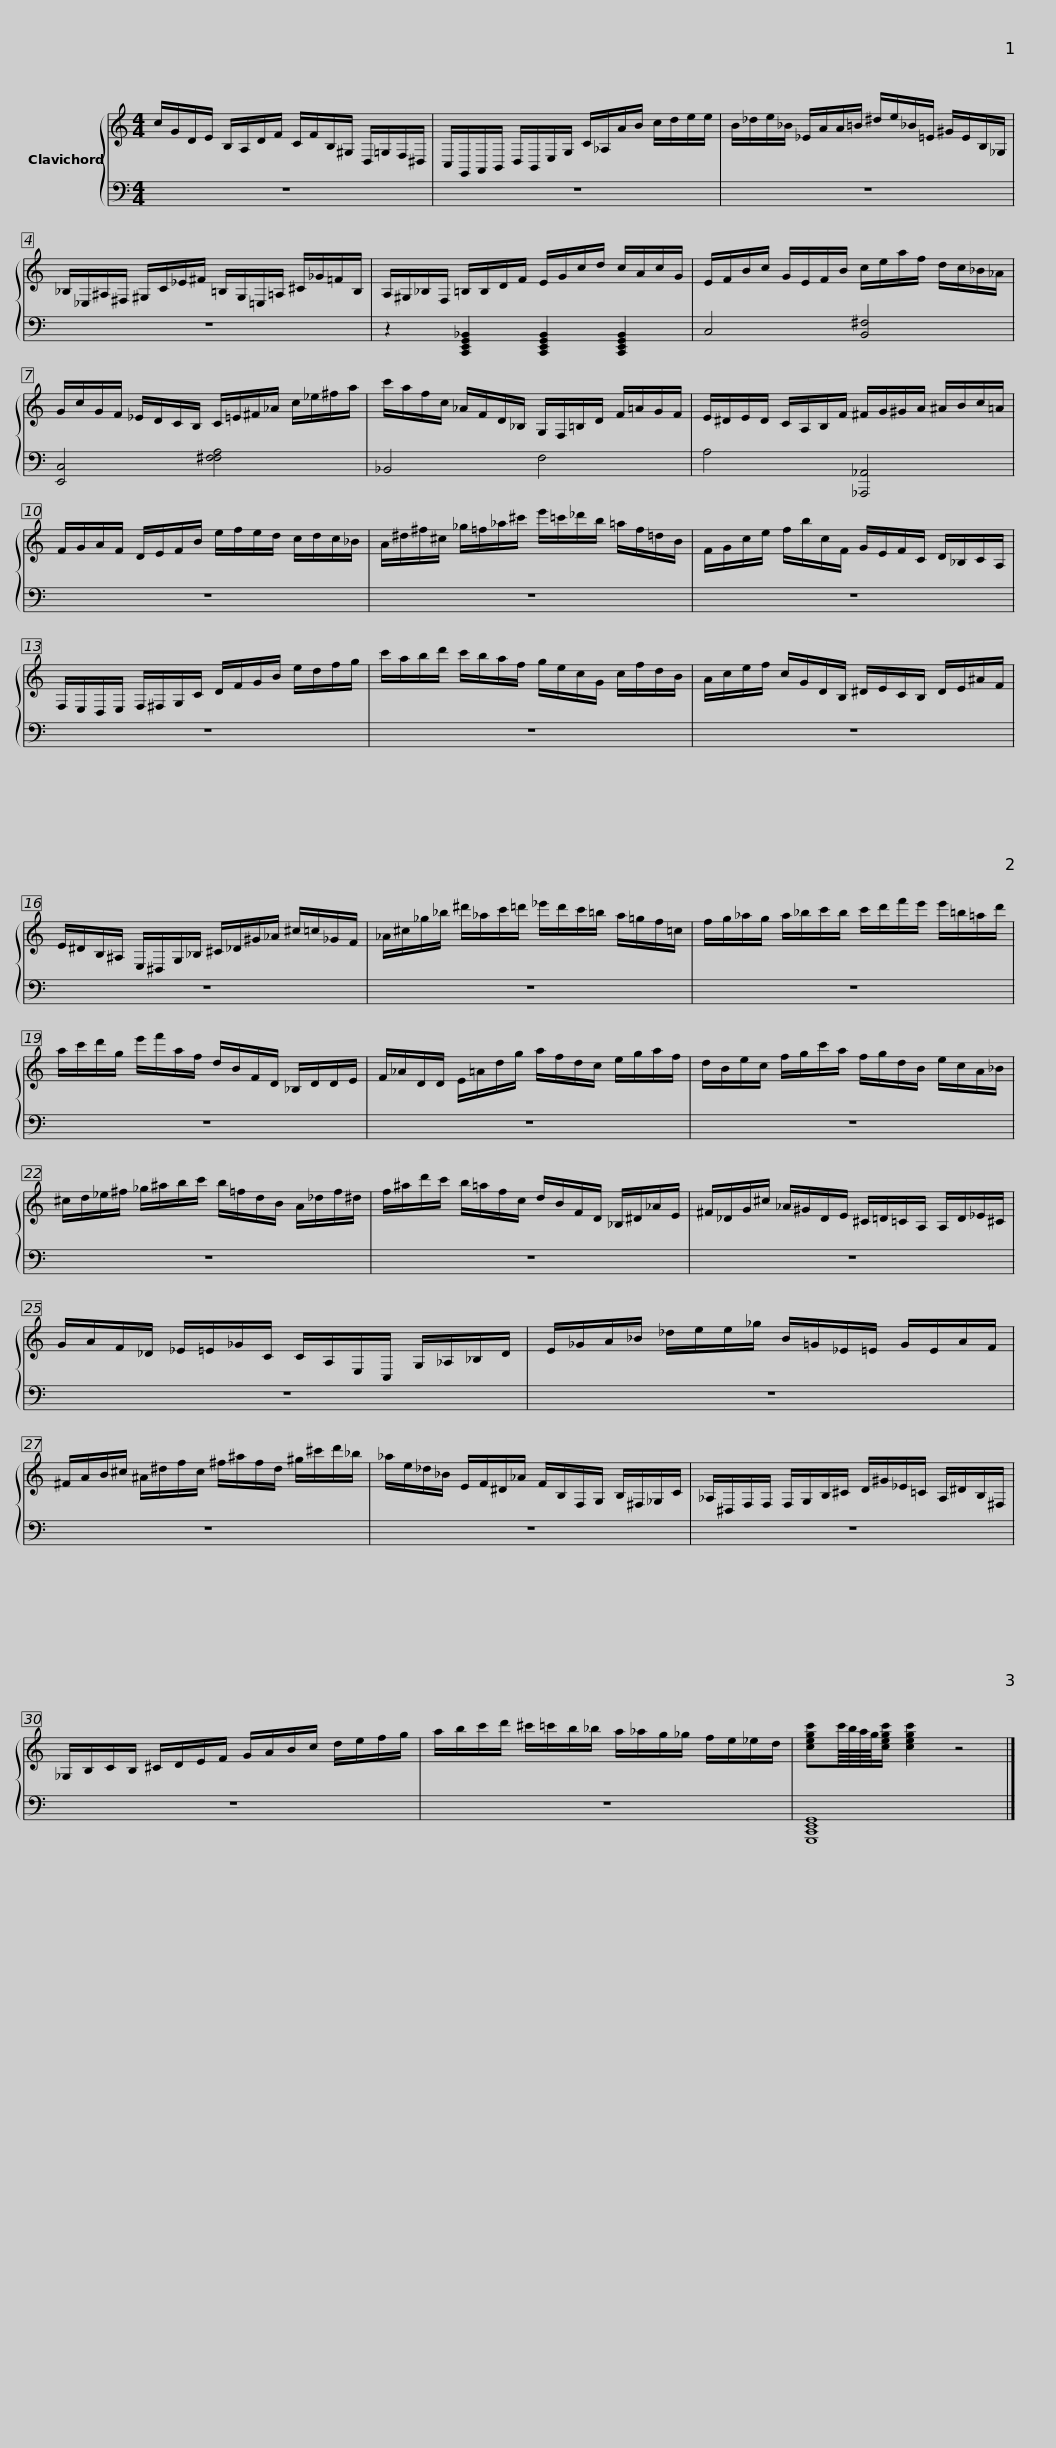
X:1
%%score { 1 | 2 }
L:1/8
M:4/4
I:linebreak $
K:C
V:1 treble
V:2 bass
V:1
 c/G/D/E/ B,/A,/D/F/ C/F/B,/^G,/ D,/=G,/F,/^D,/ | C,/G,,/A,,/B,,/ D,/B,,/E,/G,/ C/_A,/A/B/ c/d/e/e/ |$ B/_d/e/_B/ _E/A/A/=B/ ^d/e/_B/=E/ ^G/E/B,/_G,/ |$ _B,/_E,/^A,/^F,/ ^G,/C/_E/^F/ =B,/G,/=E,/=A,/ ^C/_G/=F/B,/ |$ A,/^G,/_B,/F,/ =B,/B,/D/F/ E/G/c/d/ c/A/c/G/ | %5
 E/F/B/c/ G/E/F/B/ c/e/a/f/ d/c/_B/_A/ |$ G/c/G/F/ _E/D/C/B,/ C/=E/^F/_A/ c/_e/^f/a/ | c'/a/f/c/ _A/F/D/_B,/ G,/F,/=B,/D/ F/=A/G/F/ |$ E/^D/E/D/ C/A,/B,/F/ ^F/G/^G/A/ ^A/B/c/=A/ | F/G/A/F/ D/E/F/B/ e/f/e/d/ c/d/c/_B/ |$ %10
 A/^d/^f/^c/ _g/=f/_a/^c'/ e'/=c'/_d'/b/ =a/f/=d/B/ | F/G/c/e/ f/b/c/F/ G/E/F/C/ D/_B,/C/A,/ |$ F,/E,/D,/E,/ F,/^F,/G,/C/ D/F/G/B/ e/d/f/g/ | c'/a/b/d'/ c'/b/a/f/ g/e/c/G/ c/f/d/B/ |$ A/c/e/f/ c/G/D/B,/ ^D/E/C/B,/ D/E/^A/F/ | %15
 E/^D/B,/^A,/ E,/^D,/G,/_B,/ ^C/_D/^G/_A/ ^c/=c/_G/F/ |$ _A/^c/_g/_b/ ^d'/_a/c'/=d'/ _e'/d'/c'/=b/ a/=g/f/=c/ |$ f/g/_a/g/ a/_b/c'/b/ c'/d'/f'/e'/ e'/=b/=a/d'/ | a/c'/d'/g/ e'/f'/a/f/ d/B/F/D/ _B,/D/D/E/ |$ F/_A/D/D/ E/=A/d/g/ a/f/d/c/ e/g/a/f/ | %20
 d/B/e/c/ f/g/c'/a/ f/g/d/B/ e/c/A/_B/ |$ ^c/d/_e/^f/ _g/^a/b/c'/ b/=f/d/B/ A/_d/f/^d/ | f/^a/d'/c'/ b/=a/f/c/ d/B/F/D/ _B,/^D/_A/E/ |$ ^F/_D/G/^c/ _A/^G/D/E/ ^C/=D/=C/A,/ A,/D/_E/^C/ |$ G/A/F/_D/ _E/=E/_G/C/ C/A,/E,/C,/ G,/_A,/_B,/D/ | %25
 E/_G/A/_B/ _d/e/e/_g/ B/=G/_E/=E/ G/E/A/F/ |$ ^F/A/B/^c/ ^A/^d/f/c/ ^f/^a/f/d/ ^g/^c'/d'/_b/ |$ _a/e/_d/_B/ E/F/^D/_A/ F/B,/F,/G,/ B,/^F,/_G,/C/ |$ _A,/^D,/F,/F,/ F,/G,/B,/^C/ D/^G/_E/=C/ A,/^D/B,/^F,/ | _G,/B,/C/B,/ ^C/D/E/F/ G/A/B/c/ d/e/f/g/ |$ %30
 a/b/c'/d'/ ^c'/=c'/b/_b/ a/_a/g/_g/ f/e/_e/d/ | [cegc']c'/8b/8a/8g/8[cegc']/ [cegc']2 z4 |] %32
V:2
 z8 | z8 |$ z8 |$ z8 |$ z2 [C,,E,,G,,_B,,]2 [C,,E,,G,,B,,]2 [C,,E,,G,,B,,]2 | %5
 C,4 [B,,^F,]4 |$ [E,,C,]4 [F,^F,A,]4 | _B,,4 F,4 |$ A,4 [_A,,,_A,,]4 | z8 |$ %10
 z8 | z8 |$ z8 | z8 |$ z8 | %15
 z8 |$ z8 |$ z8 | z8 |$ z8 | %20
 z8 |$ z8 | z8 |$ z8 |$ z8 | %25
 z8 |$ z8 |$ z8 |$ z8 | z8 |$ %30
 z8 | [G,,,C,,E,,G,,]8 |] %32
